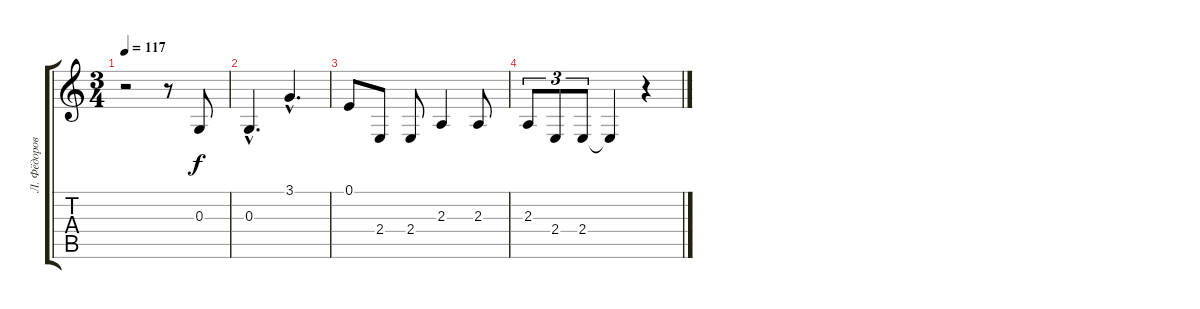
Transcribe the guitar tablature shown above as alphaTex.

\track ("Л. Фёдоров" "Л. Фёдоров") {instrument shakuhachi}
\staff {score tabs}
\tuning (E4 B3 G3 D3 A2 E2) {hide}
\ts (3 4)
\tempo 117
\clef g2
\ks c
r.2{dy f} r.8 0.3.8 |
0.3{hac}.4{d} 3.1{hac}.4{d} |
0.1.8 2.4.8 2.4.8 2.3.4 2.3.8 |
2.3.8{tu (3 2)} 2.4.8{tu (3 2)} 2.4.8{tu (3 2)} 2.4{t}.4 r.4
